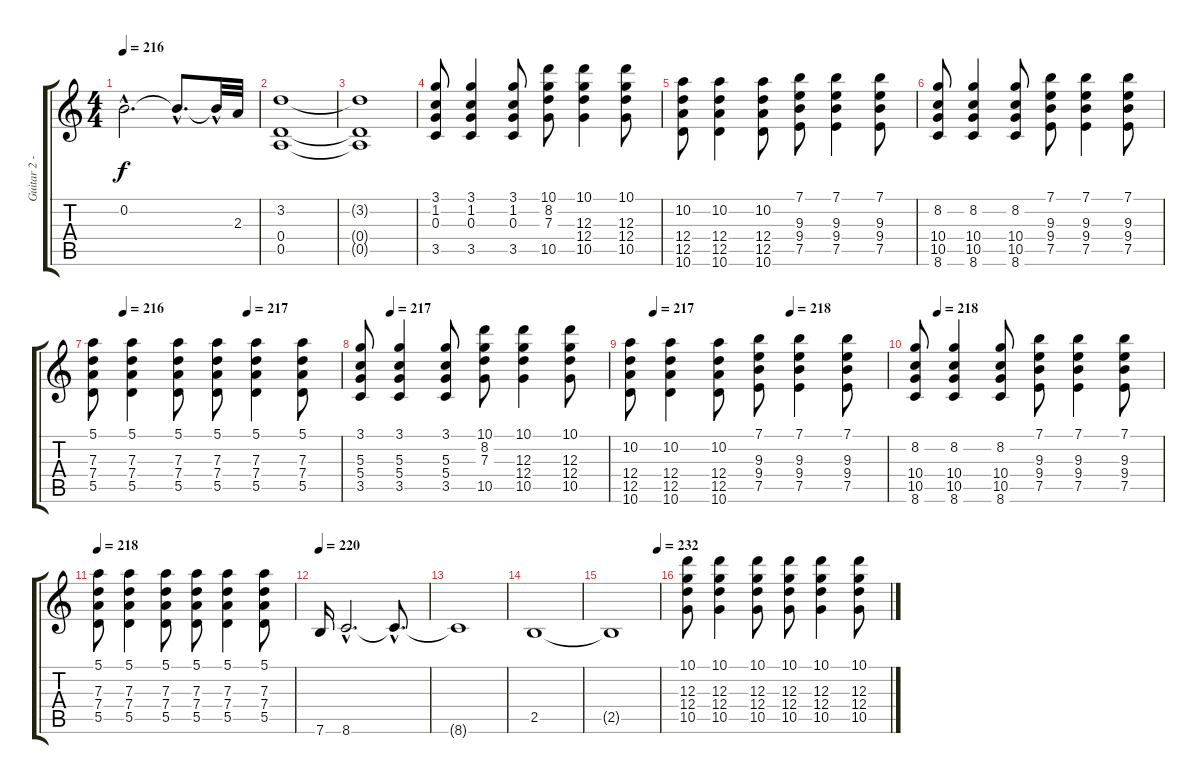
\track ("Guitar 2 - Eric Melvin" "Guitar 2 -") {instrument distortionguitar}
\staff {score tabs}
\tuning (E4 B3 G3 D3 A2 E2) {hide}
\ts (4 4)
\tempo 216
\clef g2
\ks c
0.2{hac t}.2{d dy f} 0.2{hac t}.8{d} 0.2{hac t}.32 2.3.32 |
(3.2 0.4 0.5).1 |
(3.2{t} 0.4{t} 0.5{t}).1 |
(3.1 1.2 0.3 3.5).8 (3.1 1.2 0.3 3.5).4 (3.1 1.2 0.3 3.5).8 (10.1 8.2 7.3 10.5).8 (10.1 12.3 12.4 10.5).4 (10.1 12.3 12.4 10.5).8 |
(10.2 12.4 12.5 10.6).8 (10.2 12.4 12.5 10.6).4 (10.2 12.4 12.5 10.6).8 (7.1 9.3 9.4 7.5).8 (7.1 9.3 9.4 7.5).4 (7.1 9.3 9.4 7.5).8 |
(8.2 10.4 10.5 8.6).8 (8.2 10.4 10.5 8.6).4 (8.2 10.4 10.5 8.6).8 (7.1 9.3 9.4 7.5).8 (7.1 9.3 9.4 7.5).4 (7.1 9.3 9.4 7.5).8 |
\tempo (216 0.125)
\tempo (217 0.625)
(5.1 7.3 7.4 5.5).8 (5.1 7.3 7.4 5.5).4 (5.1 7.3 7.4 5.5).8 (5.1 7.3 7.4 5.5).8 (5.1 7.3 7.4 5.5).4 (5.1 7.3 7.4 5.5).8 |
\tempo (217 0.125)
(3.1 5.3 5.4 3.5).8 (3.1 5.3 5.4 3.5).4 (3.1 5.3 5.4 3.5).8 (10.1 8.2 7.3 10.5).8 (10.1 12.3 12.4 10.5).4 (10.1 12.3 12.4 10.5).8 |
\tempo (217 0.09375)
\tempo (218 0.625)
(10.2 12.4 12.5 10.6).8 (10.2 12.4 12.5 10.6).4 (10.2 12.4 12.5 10.6).8 (7.1 9.3 9.4 7.5).8 (7.1 9.3 9.4 7.5).4 (7.1 9.3 9.4 7.5).8 |
\tempo (218 0.09375)
(8.2 10.4 10.5 8.6).8 (8.2 10.4 10.5 8.6).4 (8.2 10.4 10.5 8.6).8 (7.1 9.3 9.4 7.5).8 (7.1 9.3 9.4 7.5).4 (7.1 9.3 9.4 7.5).8 |
\tempo 218
(5.1 7.3 7.4 5.5).8 (5.1 7.3 7.4 5.5).4 (5.1 7.3 7.4 5.5).8 (5.1 7.3 7.4 5.5).8 (5.1 7.3 7.4 5.5).4 (5.1 7.3 7.4 5.5).8 |
\tempo 220
7.6.16 8.6{hac}.2{d} 8.6{hac t}.8{d} |
8.6{t}.1 |
2.5.1 |
\tempo (232 0.96875)
2.5{t}.1 |
(10.1 12.3 12.4 10.5).8 (10.1 12.3 12.4 10.5).4 (10.1 12.3 12.4 10.5).8 (10.1 12.3 12.4 10.5).8 (10.1 12.3 12.4 10.5).4 (10.1 12.3 12.4 10.5).8
